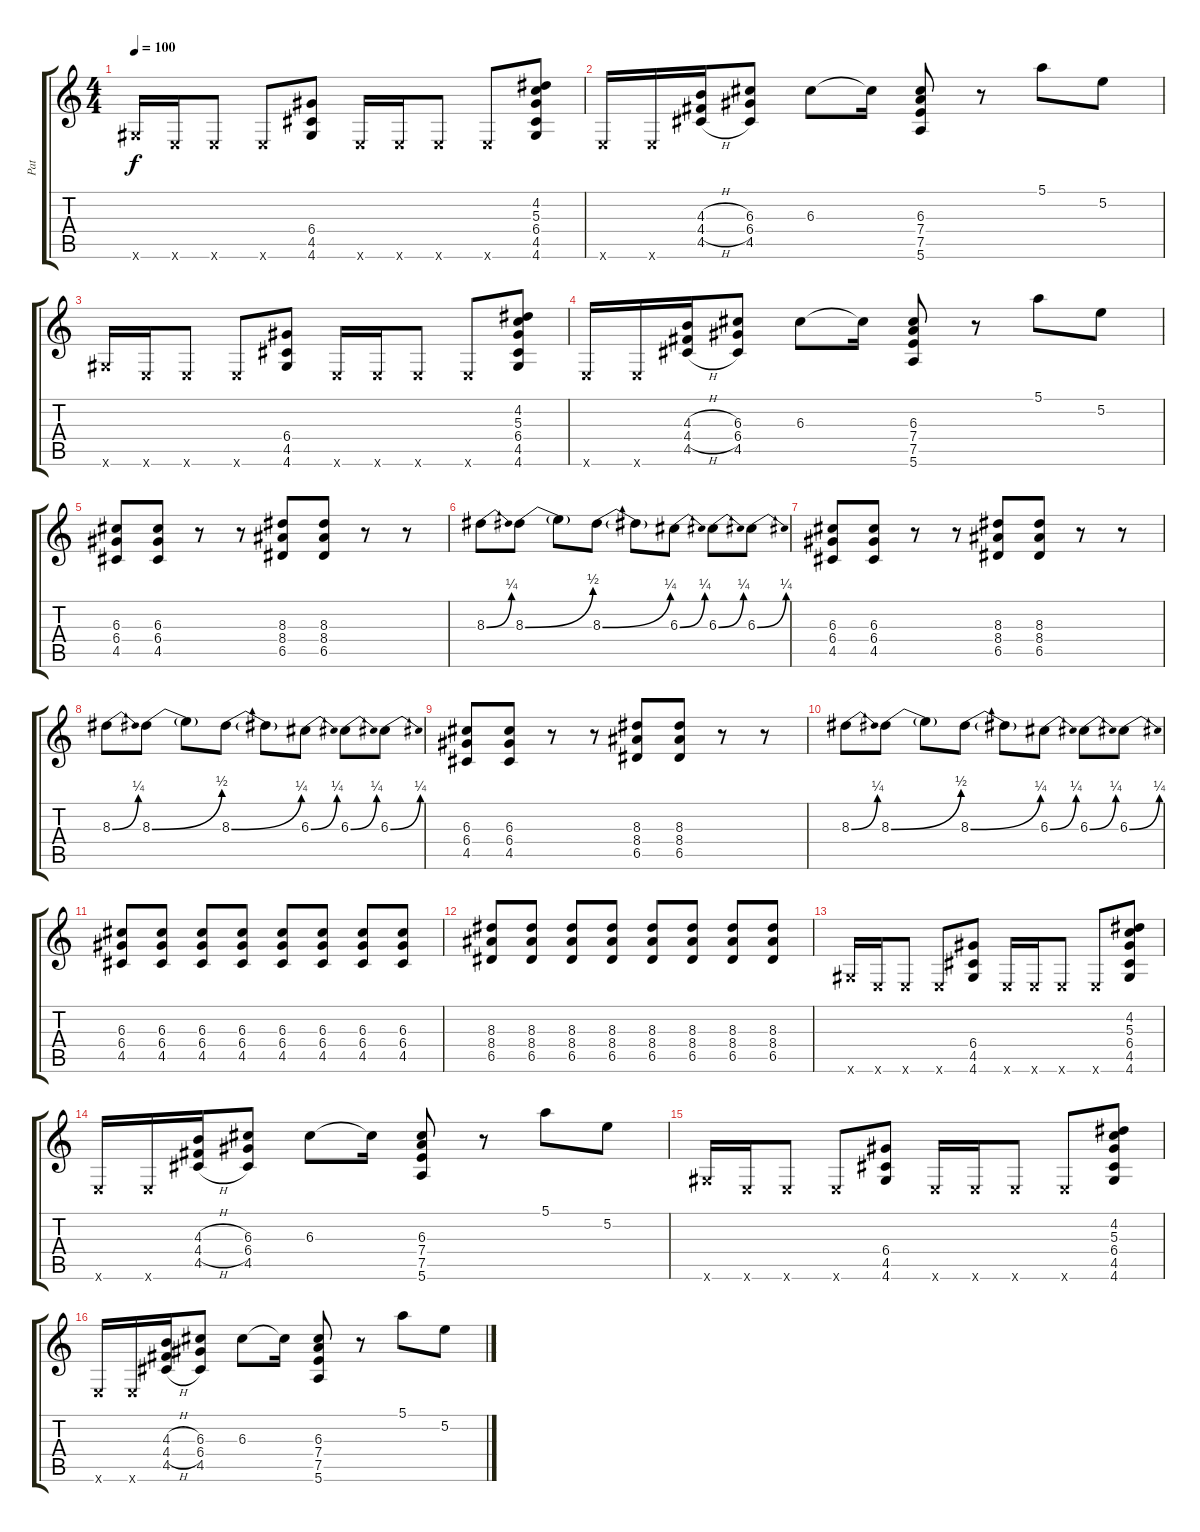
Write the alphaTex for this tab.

\track ("Pat" "Pat") {instrument overdrivenguitar}
\staff {score tabs}
\tuning (E4 B3 G3 D3 A2 E2) {hide}
\ts (4 4)
\tempo 100
\clef g2
\ks c
4.6{x}.16{dy f} 0.6{x}.16 0.6{x}.8 0.6{x}.8 (6.4 4.5 4.6).8 0.6{x}.16 0.6{x}.16 0.6{x}.8 0.6{x}.8 (4.2 5.3 6.4 4.5 4.6).8 |
0.6{x}.16 0.6{x}.16 (4.3{h} 4.4{h} 4.5{h}).16 (6.3 6.4 4.5).8 6.3.8 6.3{t}.16 (6.3 7.4 7.5 5.6).8 r.8 5.1.8 5.2.8 |
4.6{x}.16 0.6{x}.16 0.6{x}.8 0.6{x}.8 (6.4 4.5 4.6).8 0.6{x}.16 0.6{x}.16 0.6{x}.8 0.6{x}.8 (4.2 5.3 6.4 4.5 4.6).8 |
0.6{x}.16 0.6{x}.16 (4.3{h} 4.4{h} 4.5{h}).16 (6.3 6.4 4.5).8 6.3.8 6.3{t}.16 (6.3 7.4 7.5 5.6).8 r.8 5.1.8 5.2.8{instrument overdrivenguitar} |
(6.3 6.4 4.5).8 (6.3 6.4 4.5).8 r.8 r.8 (8.3 8.4 6.5).8 (8.3 8.4 6.5).8 r.8 r.8 |
8.3{be (bend 0 0 60 1)}.8 8.3{be (bend 0 0 60 2)}.8 8.3{t}.8 8.3{be (bend 0 0 60 1)}.8 8.3{t}.8 6.3{be (bend 0 0 60 1)}.8 6.3{be (bend 0 0 60 1)}.8 6.3{be (bend 0 0 60 1)}.8 |
(6.3 6.4 4.5).8 (6.3 6.4 4.5).8 r.8 r.8 (8.3 8.4 6.5).8 (8.3 8.4 6.5).8 r.8 r.8 |
8.3{be (bend 0 0 60 1)}.8 8.3{be (bend 0 0 60 2)}.8 8.3{t}.8 8.3{be (bend 0 0 60 1)}.8 8.3{t}.8 6.3{be (bend 0 0 60 1)}.8 6.3{be (bend 0 0 60 1)}.8 6.3{be (bend 0 0 60 1)}.8 |
(6.3 6.4 4.5).8 (6.3 6.4 4.5).8 r.8 r.8 (8.3 8.4 6.5).8 (8.3 8.4 6.5).8 r.8 r.8 |
8.3{be (bend 0 0 60 1)}.8 8.3{be (bend 0 0 60 2)}.8 8.3{t}.8 8.3{be (bend 0 0 60 1)}.8 8.3{t}.8 6.3{be (bend 0 0 60 1)}.8 6.3{be (bend 0 0 60 1)}.8 6.3{be (bend 0 0 60 1)}.8 |
(6.3 6.4 4.5).8 (6.3 6.4 4.5).8 (6.3 6.4 4.5).8 (6.3 6.4 4.5).8 (6.3 6.4 4.5).8 (6.3 6.4 4.5).8 (6.3 6.4 4.5).8 (6.3 6.4 4.5).8 |
(8.3 8.4 6.5).8 (8.3 8.4 6.5).8 (8.3 8.4 6.5).8 (8.3 8.4 6.5).8 (8.3 8.4 6.5).8 (8.3 8.4 6.5).8 (8.3 8.4 6.5).8 (8.3 8.4 6.5).8 |
4.6{x}.16{instrument electricguitarclean} 0.6{x}.16 0.6{x}.8 0.6{x}.8 (6.4 4.5 4.6).8 0.6{x}.16 0.6{x}.16 0.6{x}.8 0.6{x}.8 (4.2 5.3 6.4 4.5 4.6).8 |
0.6{x}.16 0.6{x}.16 (4.3{h} 4.4{h} 4.5{h}).16 (6.3 6.4 4.5).8 6.3.8 6.3{t}.16 (6.3 7.4 7.5 5.6).8 r.8 5.1.8 5.2.8 |
4.6{x}.16 0.6{x}.16 0.6{x}.8 0.6{x}.8 (6.4 4.5 4.6).8 0.6{x}.16 0.6{x}.16 0.6{x}.8 0.6{x}.8 (4.2 5.3 6.4 4.5 4.6).8 |
0.6{x}.16 0.6{x}.16 (4.3{h} 4.4{h} 4.5{h}).16 (6.3 6.4 4.5).8 6.3.8 6.3{t}.16 (6.3 7.4 7.5 5.6).8 r.8 5.1.8 5.2.8
